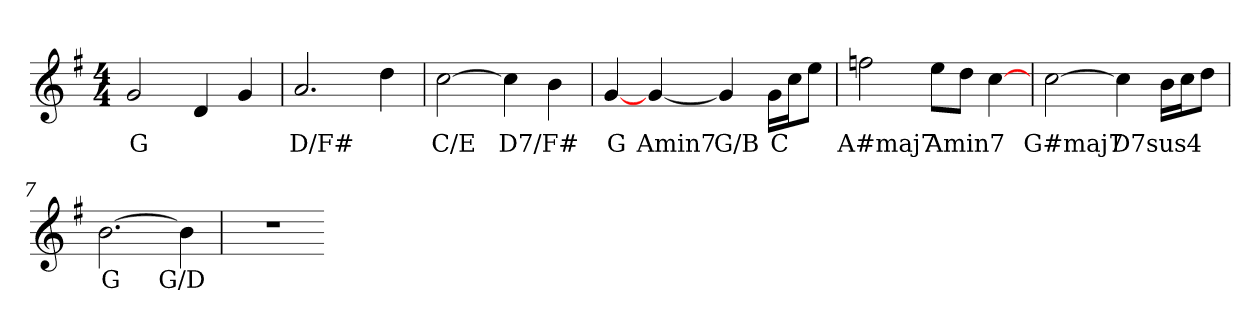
**kern	**text
*part1	*part1
*staff1	*staff1
*clefG2	*
*k[f#]	*
*M4/4	*
=1	=1
2g	G
4d	.
4g	.
=2	=2
2.a	D/F#
4dd	.
=3	=3
[2cc	C/E
4cc]	D7/F#
4b	.
=4	=4
[4g	G
[4g	Amin7
4g]	G/B
16g\LL	C
16cc\J	.
8ee\J	.
=5	=5
2ffn	A#maj7
8ee\L	Amin7
8dd\J	.
[4cc	.
=6	=6
[2cc	G#maj7
4cc]	D7sus4
16b\LL	.
16cc\J	.
8dd\J	.
=7	=7
[2.b	G
4b]	G/D
=8	=8
1r	.
=-	=-
*-	*-
